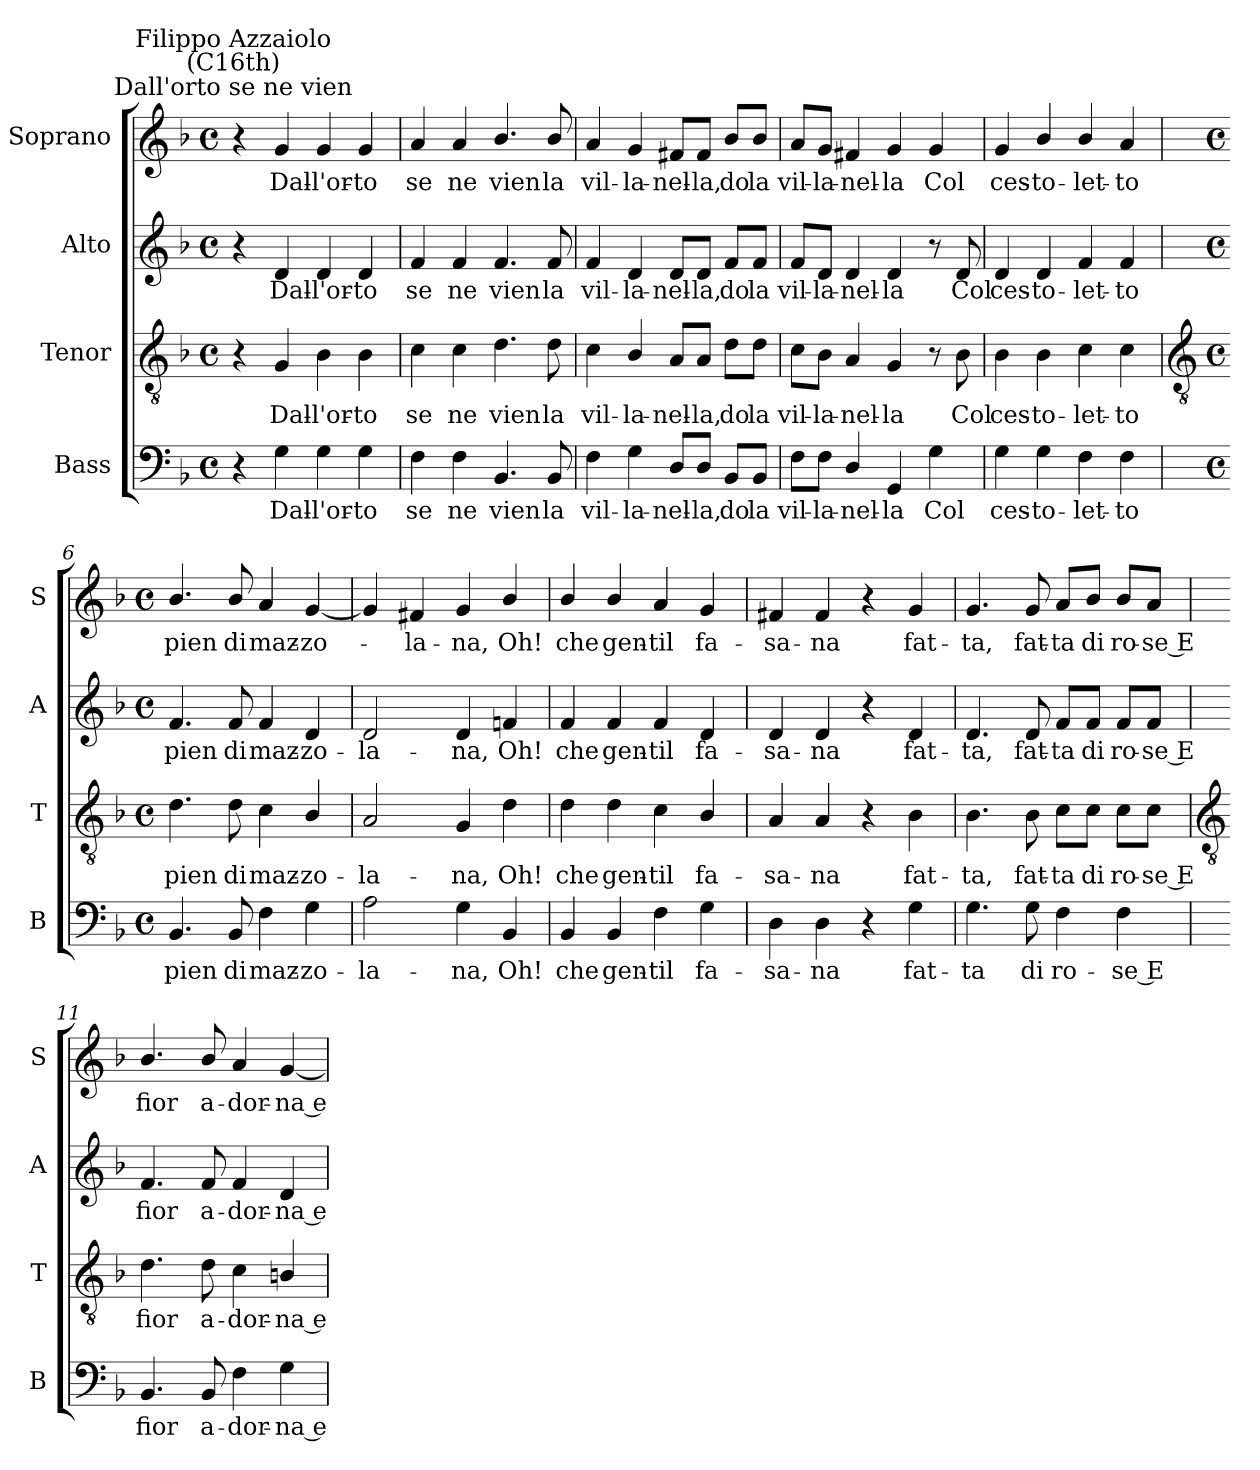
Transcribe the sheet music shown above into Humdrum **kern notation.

**kern	**text	**kern	**text	**kern	**text	**kern	**text
*part4	*part4	*part3	*part3	*part2	*part2	*part1	*part1
*staff4	*staff4	*staff3	*staff3	*staff2	*staff2	*staff1	*staff1
*I"Bass	*	*I"Tenor	*	*I"Alto	*	*I"Soprano	*
*I'B	*	*I'T	*	*I'A	*	*I'S	*
*clefF4	*	*clefGv2	*	*clefG2	*	*clefG2	*
*k[b-]	*	*k[b-]	*	*k[b-]	*	*k[b-]	*
*F:	*	*F:	*	*F:	*	*F:	*
*M4/4	*	*M4/4	*	*M4/4	*	*M4/4	*
*met(c)	*	*met(c)	*	*met(c)	*	*met(c)	*
=1	=1	=1	=1	=1	=1	=1	=1
!	!	!	!	!	!	!LO:TX:a:cj:t=Dall'orto se ne vien	!
!	!	!	!	!	!	!LO:TX:a:cj:t=Filippo Azzaiolo\n(C16th)	!
4r	.	4r	.	4r	.	4r	.
!	!LO:LY:b	!	!LO:LY:b	!	!LO:LY:b	!	!LO:LY:b
4G	Dal-	4G	Dal-	4d	Dal-	4g	Dal-
!	!LO:LY:b	!	!LO:LY:b	!	!LO:LY:b	!	!LO:LY:b
4G	-l'or-	4B-	-l'or-	4d	-l'or-	4g	-l'or-
!	!LO:LY:b	!	!LO:LY:b	!	!LO:LY:b	!	!LO:LY:b
4G	-to	4B-	-to	4d	-to	4g	-to
=2	=2	=2	=2	=2	=2	=2	=2
!	!LO:LY:b	!	!LO:LY:b	!	!LO:LY:b	!	!LO:LY:b
4F	se	4c	se	4f	se	4a	se
!	!LO:LY:b	!	!LO:LY:b	!	!LO:LY:b	!	!LO:LY:b
4F	ne	4c	ne	4f	ne	4a	ne
!	!LO:LY:b	!	!LO:LY:b	!	!LO:LY:b	!	!LO:LY:b
4.BB-	vien	4.d	vien	4.f	vien	4.b-/	vien
!	!LO:LY:b	!	!LO:LY:b	!	!LO:LY:b	!	!LO:LY:b
8BB-	la	8d	la	8f	la	8b-/	la
=3	=3	=3	=3	=3	=3	=3	=3
!	!LO:LY:b	!	!LO:LY:b	!	!LO:LY:b	!	!LO:LY:b
4F	vil-	4c	vil-	4f	vil-	4a	vil-
!	!LO:LY:b	!	!LO:LY:b	!	!LO:LY:b	!	!LO:LY:b
4G	-la-	4B-/	-la-	4d	-la-	4g	-la-
!	!LO:LY:b	!	!LO:LY:b	!	!LO:LY:b	!	!LO:LY:b
8D/L	-nel-	8A/L	-nel-	8d/L	-nel-	8f#X/L	-nel-
!	!LO:LY:b	!	!LO:LY:b	!	!LO:LY:b	!	!LO:LY:b
8D/J	-la,	8A/J	-la,	8d/J	-la,	8f#/J	-la,
!	!LO:LY:b	!	!LO:LY:b	!	!LO:LY:b	!	!LO:LY:b
8BB-/L	do	8d\L	do	8f/L	do	8b-/L	do
!	!LO:LY:b	!	!LO:LY:b	!	!LO:LY:b	!	!LO:LY:b
8BB-/J	la	8d\J	la	8f/J	la	8b-/J	la
=4	=4	=4	=4	=4	=4	=4	=4
!	!LO:LY:b	!	!LO:LY:b	!	!LO:LY:b	!	!LO:LY:b
8F\L	vil-	8c\L	vil-	8f/L	vil-	8a/L	vil-
!	!LO:LY:b	!	!LO:LY:b	!	!LO:LY:b	!	!LO:LY:b
8F\J	-la-	8B-\J	-la-	8d/J	-la-	8g/J	-la-
!	!LO:LY:b	!	!LO:LY:b	!	!LO:LY:b	!	!LO:LY:b
4D/	-nel-	4A	-nel-	4d	-nel-	4f#X	-nel-
!	!LO:LY:b	!	!LO:LY:b	!	!LO:LY:b	!	!LO:LY:b
4GG	-la	4G	-la	4d	-la	4g	-la
!	!LO:LY:b	!	!	!	!	!	!LO:LY:b
4G	Col	8r	.	8r	.	4g	Col
!	!	!	!LO:LY:b	!	!LO:LY:b	!	!
.	.	8B-	Col	8d	Col	.	.
=5	=5	=5	=5	=5	=5	=5	=5
!	!LO:LY:b	!	!LO:LY:b	!	!LO:LY:b	!	!LO:LY:b
4G	ces-	4B-	ces-	4d	ces-	4g	ces-
!	!LO:LY:b	!	!LO:LY:b	!	!LO:LY:b	!	!LO:LY:b
4G	-to-	4B-	-to-	4d	-to-	4b-/	-to-
!	!LO:LY:b	!	!LO:LY:b	!	!LO:LY:b	!	!LO:LY:b
4F	-let-	4c	-let-	4f	-let-	4b-/	-let-
!	!LO:LY:b	!	!LO:LY:b	!	!LO:LY:b	!	!LO:LY:b
4F	-to	4c	-to	4f	-to	4a	-to
!!LO:LB:g=z
=6	=6	=6	=6	=6	=6	=6	=6
*	*	*clefGv2	*	*	*	*	*
*M4/4	*	*M4/4	*	*M4/4	*	*M4/4	*
*met(c)	*	*met(c)	*	*met(c)	*	*met(c)	*
!	!LO:LY:b	!	!LO:LY:b	!	!LO:LY:b	!	!LO:LY:b
4.BB-	pien	4.d	pien	4.f	pien	4.b-/	pien
!	!LO:LY:b	!	!LO:LY:b	!	!LO:LY:b	!	!LO:LY:b
8BB-	di	8d	di	8f	di	8b-/	di
!	!LO:LY:b	!	!LO:LY:b	!	!LO:LY:b	!	!LO:LY:b
4F	maz-	4c	maz-	4f	maz-	4a	maz-
!	!LO:LY:b	!	!LO:LY:b	!	!LO:LY:b	!	!LO:LY:b
4G	-zo-	4B-/	-zo-	4d	-zo-	[4g	-zo-
=7	=7	=7	=7	=7	=7	=7	=7
!	!LO:LY:b	!	!LO:LY:b	!	!LO:LY:b	!	!
2A	-la-	2A	-la-	2d	-la-	4g]	.
!	!	!	!	!	!	!	!LO:LY:b
.	.	.	.	.	.	4f#X	la-
!	!LO:LY:b	!	!LO:LY:b	!	!LO:LY:b	!	!LO:LY:b
4G	-na,	4G	-na,	4d	-na,	4g	-na,
!	!LO:LY:b	!	!LO:LY:b	!	!LO:LY:b	!	!LO:LY:b
4BB-	Oh!	4d	Oh!	4fn	Oh!	4b-/	Oh!
=8	=8	=8	=8	=8	=8	=8	=8
!	!LO:LY:b	!	!LO:LY:b	!	!LO:LY:b	!	!LO:LY:b
4BB-	che	4d	che	4f	che	4b-/	che
!	!LO:LY:b	!	!LO:LY:b	!	!LO:LY:b	!	!LO:LY:b
4BB-	gen-	4d	gen-	4f	gen-	4b-/	gen-
!	!LO:LY:b	!	!LO:LY:b	!	!LO:LY:b	!	!LO:LY:b
4F	-til	4c	-til	4f	-til	4a	-til
!	!LO:LY:b	!	!LO:LY:b	!	!LO:LY:b	!	!LO:LY:b
4G	fa-	4B-/	fa-	4d	fa-	4g	fa-
=9	=9	=9	=9	=9	=9	=9	=9
!	!LO:LY:b	!	!LO:LY:b	!	!LO:LY:b	!	!LO:LY:b
4D	-sa-	4A	-sa-	4d	-sa-	4f#X	-sa-
!	!LO:LY:b	!	!LO:LY:b	!	!LO:LY:b	!	!LO:LY:b
4D	-na	4A	-na	4d	-na	4f#	-na
4r	.	4r	.	4r	.	4r	.
!	!LO:LY:b	!	!LO:LY:b	!	!LO:LY:b	!	!LO:LY:b
4G	fat-	4B-	fat-	4d	fat-	4g	fat-
=10	=10	=10	=10	=10	=10	=10	=10
!	!LO:LY:b	!	!LO:LY:b	!	!LO:LY:b	!	!LO:LY:b
4.G	-ta	4.B-	-ta,	4.d	-ta,	4.g	-ta,
!	!LO:LY:b	!	!LO:LY:b	!	!LO:LY:b	!	!LO:LY:b
8G	di	8B-	fat-	8d	fat-	8g	fat-
!	!LO:LY:b	!	!LO:LY:b	!	!LO:LY:b	!	!LO:LY:b
4F	ro-	8c\L	-ta	8f/L	-ta	8a/L	-ta
!	!	!	!LO:LY:b	!	!LO:LY:b	!	!LO:LY:b
.	.	8c\J	di	8f/J	di	8b-/J	di
!	!LO:LY:b	!	!LO:LY:b	!	!LO:LY:b	!	!LO:LY:b
4F	-se E	8c\L	ro-	8f/L	ro-	8b-/L	ro-
!	!	!	!LO:LY:b	!	!LO:LY:b	!	!LO:LY:b
.	.	8c\J	-se E	8f/J	-se E	8a/J	-se E
!!LO:LB:g=z
=11	=11	=11	=11	=11	=11	=11	=11
*	*	*clefGv2	*	*	*	*	*
!	!LO:LY:b	!	!LO:LY:b	!	!LO:LY:b	!	!LO:LY:b
4.BB-	fior	4.d	fior	4.f	fior	4.b-/	fior
!	!LO:LY:b	!	!LO:LY:b	!	!LO:LY:b	!	!LO:LY:b
8BB-	a-	8d	a-	8f	a-	8b-/	a-
!	!LO:LY:b	!	!LO:LY:b	!	!LO:LY:b	!	!LO:LY:b
4F	-dor-	4c	-dor-	4f	-dor-	4a	-dor-
!	!LO:LY:b	!	!LO:LY:b	!	!LO:LY:b	!	!LO:LY:b
4G	-na e	4Bn/	-na e	4d	-na e	[4g	-na e
=	=	=	=	=	=	=	=
*-	*-	*-	*-	*-	*-	*-	*-
